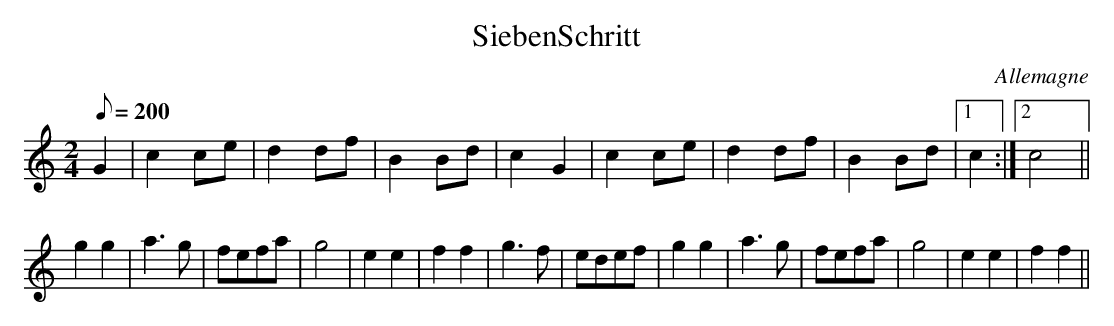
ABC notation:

X:1
T:SiebenSchritt
M:2/4
L:1/8
Q:1/8=200
O:Allemagne
K:C
G2|c2 ce|d2 df|B2 Bd|c2 G2|c2 ce|d2df|B2 Bd|1 c2:|2 c4||!
g2g2|a3g|fefa|g4|e2e2|f2f2|g3 f|edef|g2g2|a3g|fefa|g4|e2e2|f2f2||
